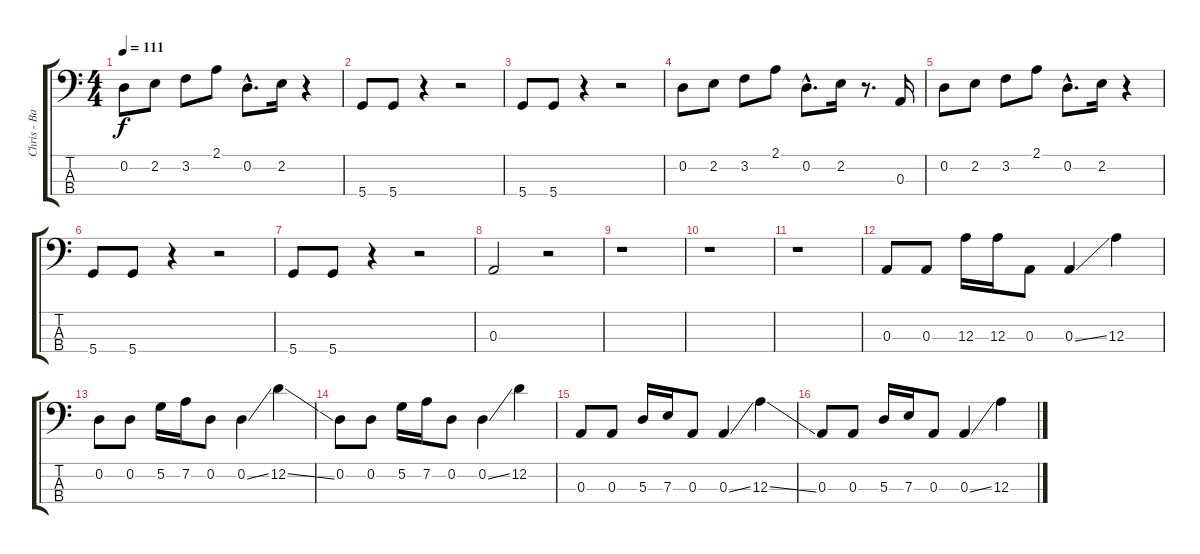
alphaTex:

\track ("Chris - Bass" "Chris - Ba") {instrument electricbasspick}
\staff {score tabs}
\tuning (G2 D2 A1 D1) {hide}
\ts (4 4)
\tempo 111
\clef f4
\ks c
0.2.8{dy f} 2.2.8 3.2.8 2.1.8 0.2{hac}.8{d} 2.2.16 r.4 |
5.4.8 5.4.8 r.4 r.2 |
5.4.8 5.4.8 r.4 r.2 |
0.2.8 2.2.8 3.2.8 2.1.8 0.2{hac}.8{d} 2.2.16 r.8{d} 0.3.16 |
0.2.8 2.2.8 3.2.8 2.1.8 0.2{hac}.8{d} 2.2.16 r.4 |
5.4.8 5.4.8 r.4 r.2 |
5.4.8 5.4.8 r.4 r.2 |
0.3.2 r.2 |
r.1 |
r.1 |
r.1 |
0.3.8 0.3.8 12.3.16 12.3.16 0.3.8 0.3{ss}.4 12.3.4 |
0.2.8 0.2.8 5.2.16 7.2.16 0.2.8 0.2{ss}.4 12.2{ss}.4 |
0.2.8 0.2.8 5.2.16 7.2.16 0.2.8 0.2{ss}.4 12.2.4 |
0.3.8 0.3.8 5.3.16 7.3.16 0.3.8 0.3{ss}.4 12.3{ss}.4 |
0.3.8 0.3.8 5.3.16 7.3.16 0.3.8 0.3{ss}.4 12.3.4
